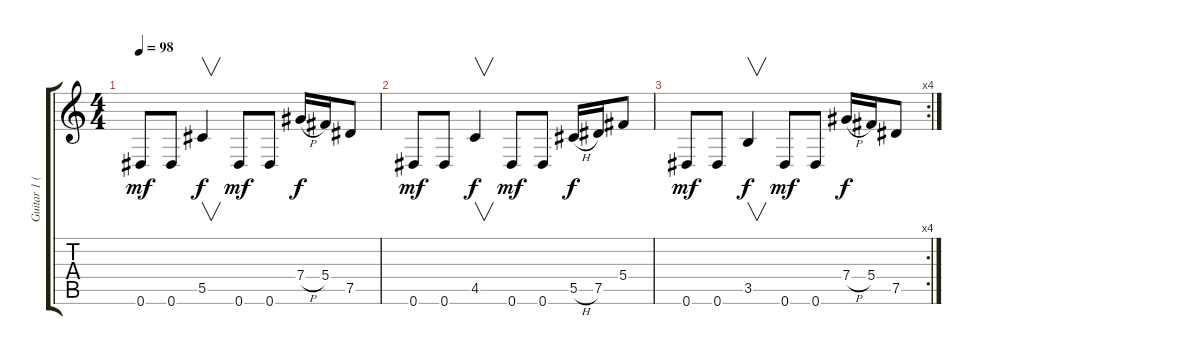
\track ("Guitar 1 (Rhythm)" "Guitar 1 (") {instrument distortionguitar}
\staff {score tabs}
\tuning (Eb4 Bb3 Gb3 Db3 Ab2 Eb2) {hide}
\ts (4 4)
\tempo 98
\clef g2
\ks c
0.6.8{dy mf} 0.6.8 5.5.4{v dy f} 0.6.8{dy mf} 0.6.8 7.4{h}.16{dy f} 5.4.16 7.5.8 |
0.6.8{dy mf} 0.6.8 4.5.4{v dy f} 0.6.8{dy mf} 0.6.8 5.5{h}.16{dy f} 7.5.16 5.4.8 |
\rc 4
0.6.8{dy mf} 0.6.8 3.5.4{v dy f} 0.6.8{dy mf} 0.6.8 7.4{h}.16{dy f} 5.4.16 7.5.8
